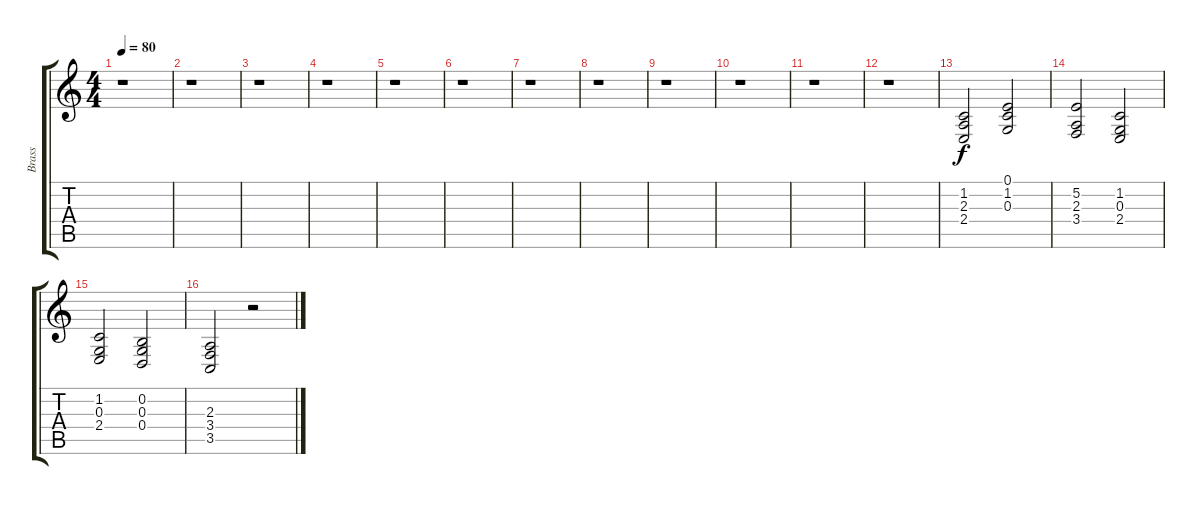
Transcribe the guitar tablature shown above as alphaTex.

\track ("Brass" "Brass") {instrument brasssection}
\staff {score tabs}
\tuning (E4 B3 G3 D3 A2 E2) {hide}
\ts (4 4)
\tempo 80
\clef g2
\ks c
r.1{dy f} |
r.1 |
r.1 |
r.1 |
r.1 |
r.1 |
r.1 |
r.1 |
r.1 |
r.1 |
r.1 |
r.1 |
(1.2 2.3 2.4).2 (0.1 1.2 0.3).2 |
(5.2 2.3 3.4).2 (1.2 0.3 2.4).2 |
(1.2 0.3 2.4).2 (0.2 0.3 0.4).2 |
(2.3 3.4 3.5).2 r.2
